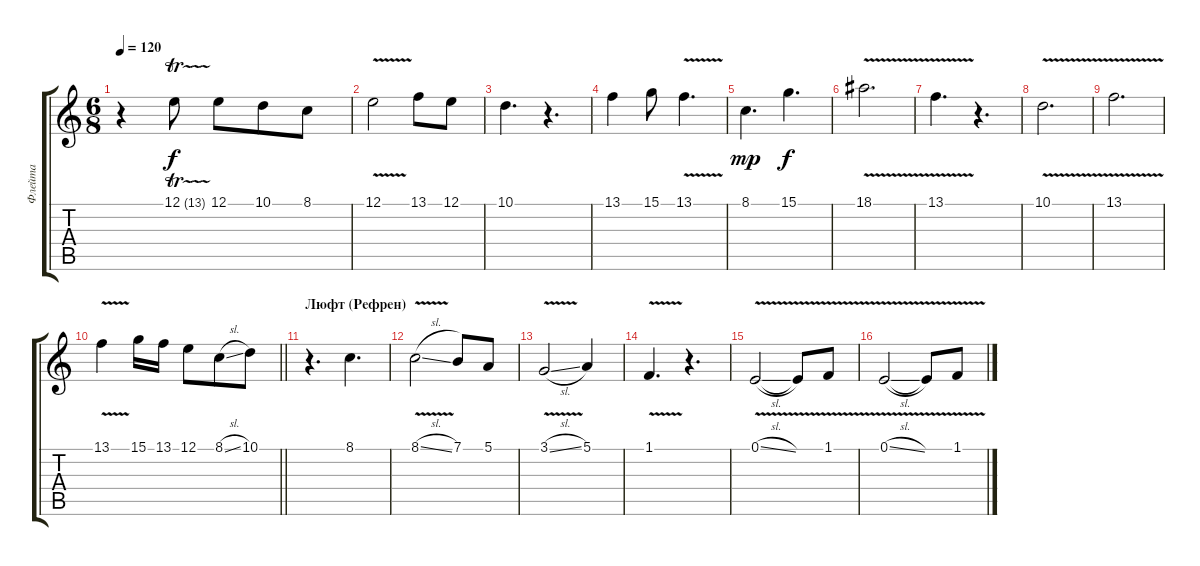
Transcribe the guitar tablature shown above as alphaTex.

\track ("Флейта" "Флейта") {instrument flute}
\staff {score tabs}
\tuning (E4 B3 G3 D3 A2 E2) {hide}
\ts (6 8)
\tempo 120
\clef g2
\ks c
r.4{dy f} 12.1{tr (13 32)}.8 12.1.8 10.1.8 8.1.8 |
12.1{v}.2 13.1.8 12.1.8 |
10.1.4{d} r.4{d} |
13.1.4 15.1.8 13.1{v}.4{d} |
8.1.4{d dy mp} 15.1.4{d dy f} |
18.1{v}.2{d} |
13.1{v}.4{d} r.4{d} |
10.1{v}.2{d} |
13.1{v}.2{d} |
\barLineRight lightlight
13.1{v}.4 15.1.16 13.1.16 12.1.8 8.1{sl}.8 10.1.8 |
\section ("" "Люфт (Рефрен)")
r.4{d} 8.1.4{d} |
8.1{v sl}.2 7.1.8 5.1.8 |
3.1{v sl}.2 5.1.4 |
1.1{v}.4{d} r.4{d} |
0.1{v sl}.2 0.1{t}.8 1.1{v}.8 |
0.1{v sl}.2 0.1{t}.8 1.1{v}.8
